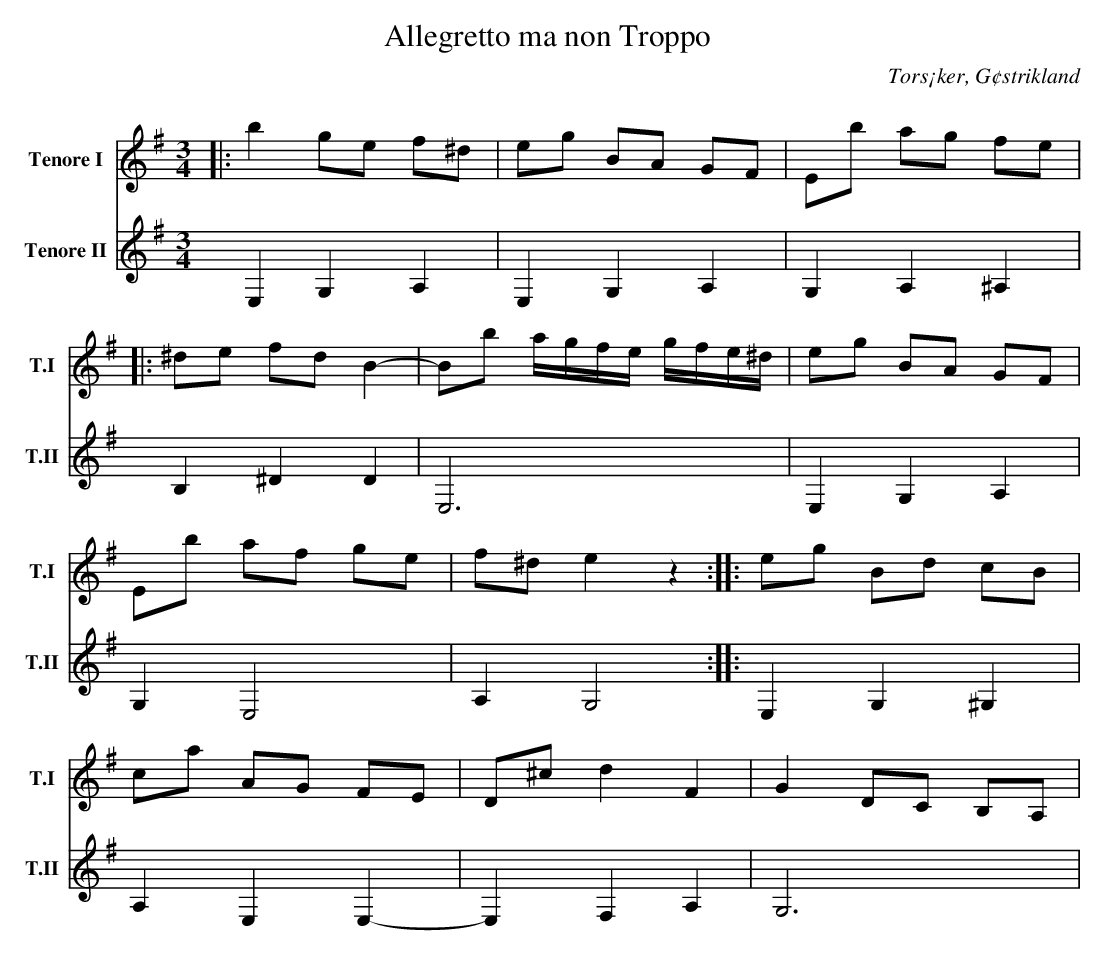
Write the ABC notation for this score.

X:1
T:Allegretto ma non Troppo
O:Tors¡ker, G¢strikland
Q: 112
M:3/4
L:1/16
%%score (T1 T2) (B1 B2)
V:T1           clef=treble  name="Tenore I"   snm="T.I"
V:T2           clef=treble  name="Tenore II"  snm="T.II"
K:G
|:[V:T1]  b4 g2e2 f2^d2 | e2g2 B2A2 G2F2 | E2b2 a2g2 f2e2 |
|:[V:T2]  E,4 G,4 A,4   | E,4  G,4  A,4  | G,4  A,4  ^A,4 |
  [V:T1]  ^d2e2 f2d2 B4-| B2b2 agfe gfe^d| e2g2 B2A2 G2F2 |
  [V:T2]  B,4   ^D4  D4 | E,12           | E,4  G,4  A,4  |
  [V:T1]  E2b2 a2f2 g2e2| f2^d2 e4 z4    ::e2g2 B2d2 c2B2 |
  [V:T2]  G,4  E,8      | A,4  G,8       ::E,4  G,4  ^G,4 |
  [V:T1]  c2a2 A2G2 F2E2| D2^c2 d4  F4   | G4 D2C2 B,2A,2 |
  [V:T2]  A,4  E,4  E,4-| E,4   F,4 A,4  | G,12           |
